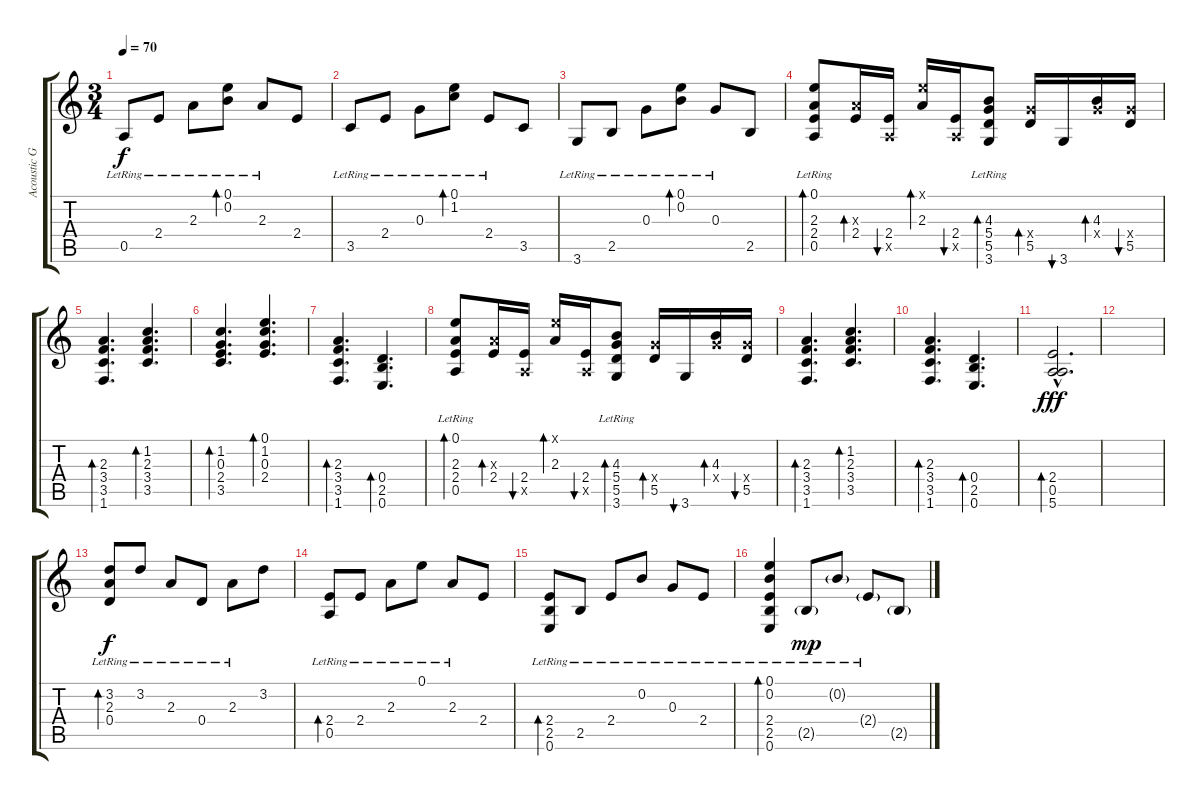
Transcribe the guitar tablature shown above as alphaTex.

\track ("Acoustic Guitar" "Acoustic G") {instrument acousticguitarsteel}
\staff {score tabs}
\tuning (E4 B3 G3 D3 A2 E2) {hide}
\ts (3 4)
\tempo 70
\clef g2
\ks c
0.5{lr}.8{dy f} 2.4{lr}.8 2.3{lr}.8 (0.1{lr} 0.2{lr}).8{bd 240} 2.3{lr}.8 2.4.8 |
3.5{lr}.8 2.4{lr}.8 0.3{lr}.8 (0.1{lr} 1.2{lr}).8{bd 240} 2.4{lr}.8 3.5.8 |
3.6{lr}.8 2.5{lr}.8 0.3{lr}.8 (0.1{lr} 0.2{lr}).8{bd 240} 0.3{lr}.8 2.5.8 |
(0.1{lr} 2.3{lr} 2.4{lr} 0.5{lr}).8{bd 120 volume 8} (2.3{x} 2.4).16{bd 240} (2.4 0.5{x}).16{bu 240} (0.1{x} 2.3).16{bd 240} (2.4 0.5{x}).16{bu 240} (4.3{lr} 5.4{lr} 5.5{lr} 3.6{lr}).8{bd 120} (5.4{x} 5.5).16{bd 240} 3.6.16{bu 240} (4.3 5.4{x}).16{bd 240} (5.4{x} 5.5).16{bu 240} |
(2.3 3.4 3.5 1.6).4{d bd 120} (1.2 2.3 3.4 3.5).4{d bd 120} |
(1.2 0.3 2.4 3.5).4{d bd 120} (0.1 1.2 0.3 2.4).4{d bd 120} |
(2.3 3.4 3.5 1.6).4{d bd 120} (0.4 2.5 0.6).4{d bd 120} |
(0.1{lr} 2.3{lr} 2.4{lr} 0.5{lr}).8{bd 120 volume 8} (2.3{x} 2.4).16{bd 240} (2.4 0.5{x}).16{bu 240} (0.1{x} 2.3).16{bd 240} (2.4 0.5{x}).16{bu 240} (4.3{lr} 5.4{lr} 5.5{lr} 3.6{lr}).8{bd 120} (5.4{x} 5.5).16{bd 240} 3.6.16{bu 240} (4.3 5.4{x}).16{bd 240} (5.4{x} 5.5).16{bu 240} |
(2.3 3.4 3.5 1.6).4{d bd 120} (1.2 2.3 3.4 3.5).4{d bd 120} |
(2.3 3.4 3.5 1.6).4{d bd 120} (0.4 2.5 0.6).4{d bd 120} |
(2.4{hac} 0.5{hac} 5.6{hac}).2{d bd 240 dy fff} |
|
(3.2{lr} 2.3{lr} 0.4{lr}).8{bd 480 dy f} 3.2{lr}.8 2.3{lr}.8 0.4{lr}.8 2.3{lr}.8 3.2.8 |
(2.4{lr} 0.5{lr}).8{bd 120} 2.4{lr}.8 2.3{lr}.8 0.1{lr}.8 2.3{lr}.8 2.4.8 |
(2.4{lr} 2.5{lr} 0.6{lr}).8{bd 120} 2.5{lr}.8 2.4{lr}.8 0.2{lr}.8 0.3{lr}.8 2.4{lr}.8 |
(0.1{lr} 0.2{lr} 2.4{lr} 2.5{lr} 0.6{lr}).4{bd 120} 2.5{g lr}.8{dy mp} 0.2{g lr}.8 2.4{g lr}.8 2.5{g}.8
